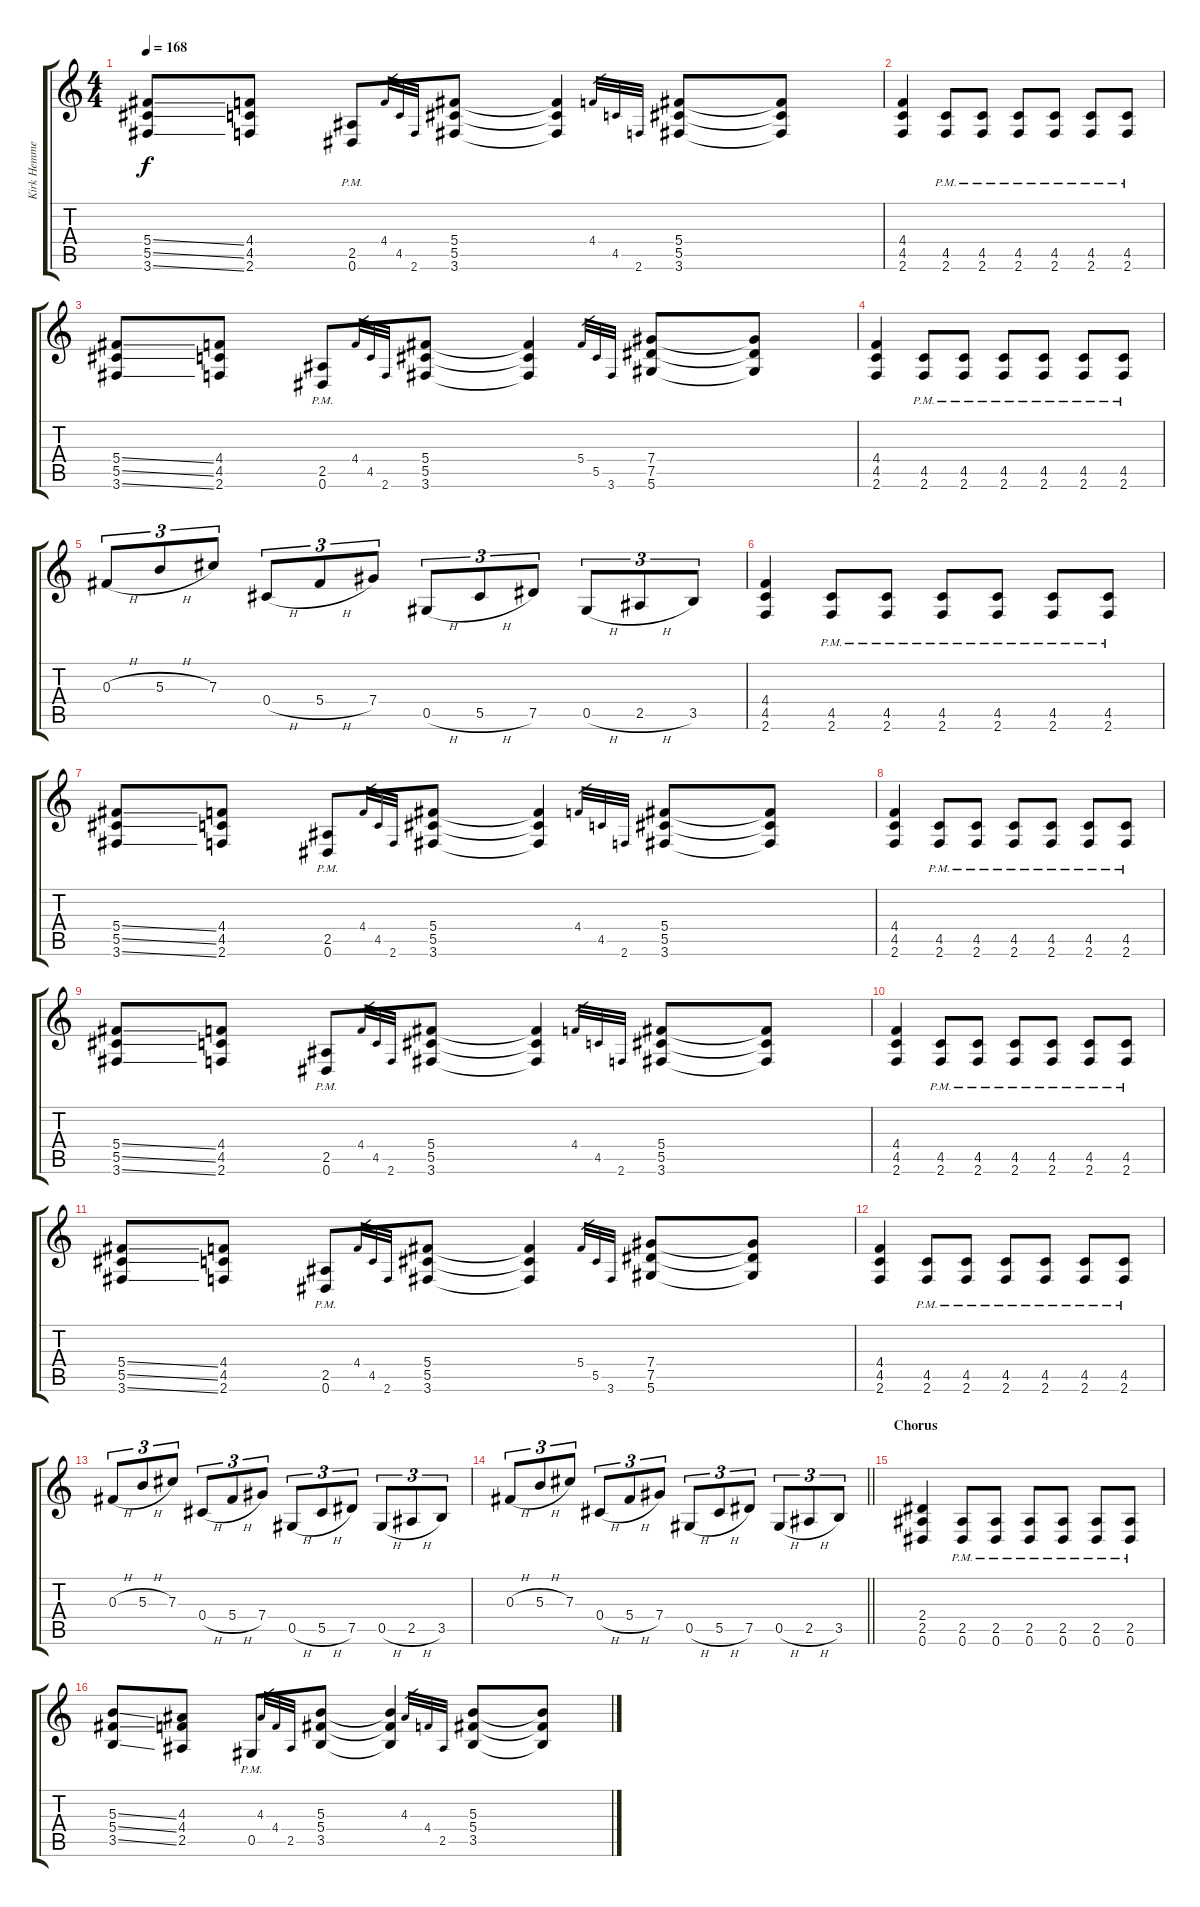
\track ("Kirk Hemmett" "Kirk Hemme") {instrument distortionguitar}
\staff {score tabs}
\tuning (Eb4 Bb3 Gb3 Db3 Ab2 Eb2) {hide}
\ts (4 4)
\tempo 168
\clef g2
\ks c
(5.4{ss} 5.5{ss} 3.6{ss}).8{dy f} (4.4 4.5 2.6).8 (2.5{pm} 0.6{pm}).8 4.4.32{gr} 4.5.32{gr} 2.6.32{gr} (5.4 5.5 3.6).8 (5.4{t} 5.5{t} 3.6{t}).4 4.4.32{gr} 4.5.32{gr} 2.6.32{gr} (5.4 5.5 3.6).8 (5.4{t} 5.5{t} 3.6{t}).8 |
(4.4 4.5 2.6).4 (4.5{pm} 2.6{pm}).8 (4.5{pm} 2.6{pm}).8 (4.5{pm} 2.6{pm}).8 (4.5{pm} 2.6{pm}).8 (4.5{pm} 2.6{pm}).8 (4.5{pm} 2.6{pm}).8 |
(5.4{ss} 5.5{ss} 3.6{ss}).8 (4.4 4.5 2.6).8 (2.5{pm} 0.6{pm}).8 4.4.32{gr} 4.5.32{gr} 2.6.32{gr} (5.4 5.5 3.6).8 (5.4{t} 5.5{t} 3.6{t}).4 5.4.32{gr} 5.5.32{gr} 3.6.32{gr} (7.4 7.5 5.6).8 (7.4{t} 7.5{t} 5.6{t}).8 |
(4.4 4.5 2.6).4 (4.5{pm} 2.6{pm}).8 (4.5{pm} 2.6{pm}).8 (4.5{pm} 2.6{pm}).8 (4.5{pm} 2.6{pm}).8 (4.5 2.6{pm}).8 (4.5{pm} 2.6{pm}).8 |
0.3{h}.8{tu (3 2)} 5.3{h}.8{tu (3 2)} 7.3.8{tu (3 2)} 0.4{h}.8{tu (3 2)} 5.4{h}.8{tu (3 2)} 7.4.8{tu (3 2)} 0.5{h}.8{tu (3 2)} 5.5{h}.8{tu (3 2)} 7.5.8{tu (3 2)} 0.5{h}.8{tu (3 2)} 2.5{h}.8{tu (3 2)} 3.5.8{tu (3 2)} |
(4.4 4.5 2.6).4 (4.5{pm} 2.6{pm}).8 (4.5{pm} 2.6{pm}).8 (4.5{pm} 2.6{pm}).8 (4.5{pm} 2.6{pm}).8 (4.5{pm} 2.6{pm}).8 (4.5{pm} 2.6{pm}).8 |
(5.4{ss} 5.5{ss} 3.6{ss}).8 (4.4 4.5 2.6).8 (2.5{pm} 0.6{pm}).8 4.4.32{gr} 4.5.32{gr} 2.6.32{gr} (5.4 5.5 3.6).8 (5.4{t} 5.5{t} 3.6{t}).4 4.4.32{gr} 4.5.32{gr} 2.6.32{gr} (5.4 5.5 3.6).8 (5.4{t} 5.5{t} 3.6{t}).8 |
(4.4 4.5 2.6).4 (4.5{pm} 2.6{pm}).8 (4.5{pm} 2.6{pm}).8 (4.5{pm} 2.6{pm}).8 (4.5{pm} 2.6{pm}).8 (4.5{pm} 2.6{pm}).8 (4.5{pm} 2.6{pm}).8 |
(5.4{ss} 5.5{ss} 3.6{ss}).8 (4.4 4.5 2.6).8 (2.5{pm} 0.6{pm}).8 4.4.32{gr} 4.5.32{gr} 2.6.32{gr} (5.4 5.5 3.6).8 (5.4{t} 5.5{t} 3.6{t}).4 4.4.32{gr} 4.5.32{gr} 2.6.32{gr} (5.4 5.5 3.6).8 (5.4{t} 5.5{t} 3.6{t}).8 |
(4.4 4.5 2.6).4 (4.5{pm} 2.6{pm}).8 (4.5{pm} 2.6{pm}).8 (4.5{pm} 2.6{pm}).8 (4.5{pm} 2.6{pm}).8 (4.5{pm} 2.6{pm}).8 (4.5{pm} 2.6{pm}).8 |
(5.4{ss} 5.5{ss} 3.6{ss}).8 (4.4 4.5 2.6).8 (2.5{pm} 0.6{pm}).8 4.4.32{gr} 4.5.32{gr} 2.6.32{gr} (5.4 5.5 3.6).8 (5.4{t} 5.5{t} 3.6{t}).4 5.4.32{gr} 5.5.32{gr} 3.6.32{gr} (7.4 7.5 5.6).8 (7.4{t} 7.5{t} 5.6{t}).8 |
(4.4 4.5 2.6).4 (4.5{pm} 2.6{pm}).8 (4.5{pm} 2.6{pm}).8 (4.5{pm} 2.6{pm}).8 (4.5{pm} 2.6{pm}).8 (4.5{pm} 2.6{pm}).8 (4.5{pm} 2.6{pm}).8 |
0.3{h}.8{tu (3 2)} 5.3{h}.8{tu (3 2)} 7.3.8{tu (3 2)} 0.4{h}.8{tu (3 2)} 5.4{h}.8{tu (3 2)} 7.4.8{tu (3 2)} 0.5{h}.8{tu (3 2)} 5.5{h}.8{tu (3 2)} 7.5.8{tu (3 2)} 0.5{h}.8{tu (3 2)} 2.5{h}.8{tu (3 2)} 3.5.8{tu (3 2)} |
\barLineRight lightlight
0.3{h}.8{tu (3 2)} 5.3{h}.8{tu (3 2)} 7.3.8{tu (3 2)} 0.4{h}.8{tu (3 2)} 5.4{h}.8{tu (3 2)} 7.4.8{tu (3 2)} 0.5{h}.8{tu (3 2)} 5.5{h}.8{tu (3 2)} 7.5.8{tu (3 2)} 0.5{h}.8{tu (3 2)} 2.5{h}.8{tu (3 2)} 3.5.8{tu (3 2)} |
\section ("" "Chorus")
(2.4 2.5 0.6).4 (2.5{pm} 0.6{pm}).8 (2.5{pm} 0.6{pm}).8 (2.5{pm} 0.6{pm}).8 (2.5{pm} 0.6{pm}).8 (2.5{pm} 0.6{pm}).8 (2.5{pm} 0.6{pm}).8 |
(5.3{ss} 5.4{ss} 3.5{ss}).8 (4.3 4.4 2.5).8 0.5{pm}.8 4.3.32{gr} 4.4.32{gr} 2.5.32{gr} (5.3 5.4 3.5).8 (5.3{t} 5.4{t} 3.5{t}).4 4.3.32{gr} 4.4.32{gr} 2.5.32{gr} (5.3 5.4 3.5).8 (5.3{t} 5.4{t} 3.5{t}).8
